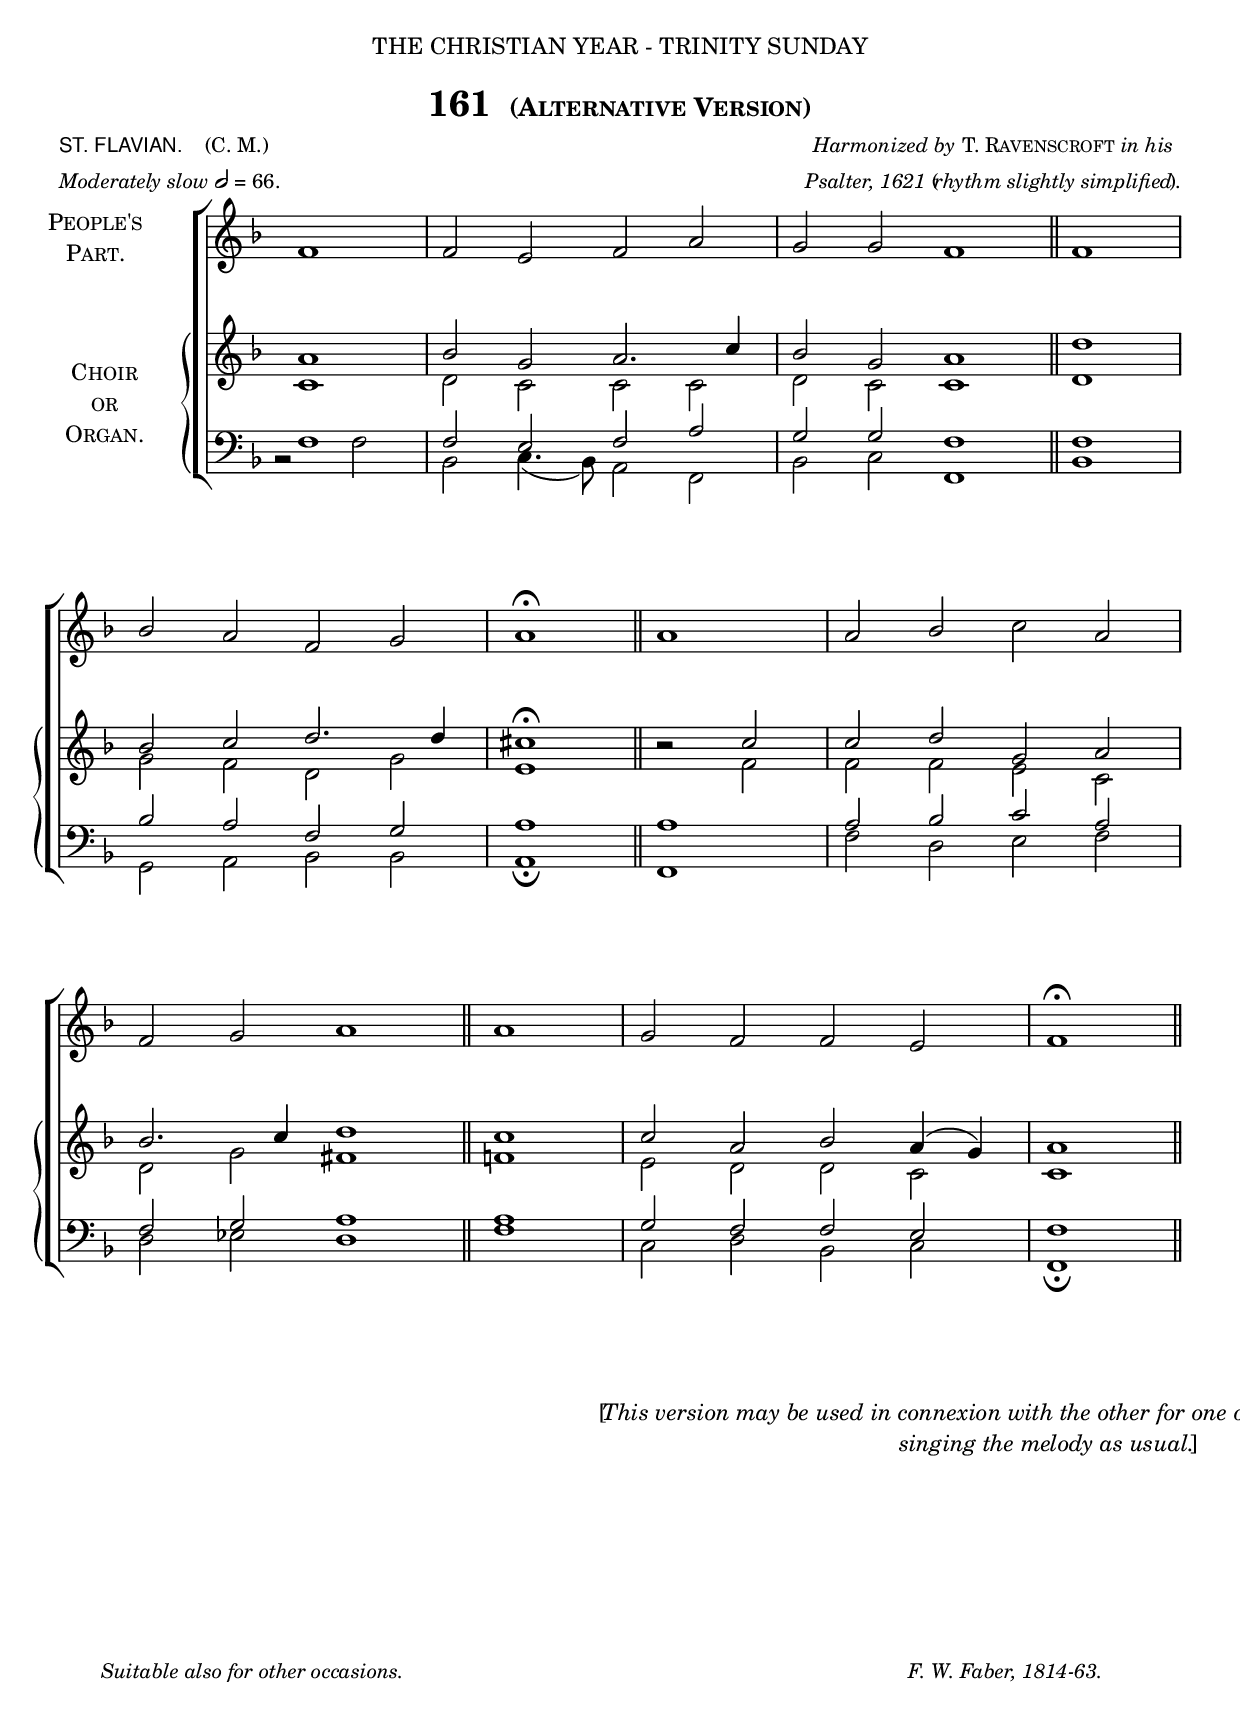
%%% 261.png
%%% Hymn 161 Alternative Version Have mercy on us, God most high.
%%% Version 2

\version "2.10"

%%%%%%%%%%%%%%%%%%%%%%%%%%% Macros

%%%pull a rest leftwards slightly leaving the rest of the notecolumn alone	      
restleft =  { \once \override Score.SeparationItem #'padding = #3
              \once \override Rest #'X-offset = #-2.2
            }

%%% macro to specify a partial measure in the middle of a piece.
%%% Manual does not recommend using \partial in the middle of a piece.
%%% In this case, the macro specifies that 2 1/2 notes in a 4/2 measure have past,
%%% hence we are halfway through the measure
halfmeasure =  \set Score.measurePosition = #(ly:make-moment 2 2)

%%% suppress printing of implied accidentals
noacci = \once \override Accidental #'transparent = ##t

%%%%%%%%%%%%%%%%%%%%%%%%%%% End of macro definitions	

\header {
  dedication = \markup { \center-align { "THE CHRISTIAN YEAR - TRINITY SUNDAY"
                         \hspace #0.1 }}	
  
  title = \markup { "161 " \large \smallCaps "(Alternative Version)" }
  
  %%% Note: the original image did not have a tune name or meter line. However since this is an alternative setting
  %%% of Hymn 161 proper and shares the same melody, the tune name and meter of Hymn 161 have been copied over to make
  %%% this piece complete in and of itself
  
  meter = \markup { \small { \column { \line { \sans "ST. FLAVIAN." \hspace #1 \roman " (C. M.)" } 
                            \line { { \italic "Moderately slow" \general-align #Y #DOWN \note #"2" #0.5 "= 66." } } }} }
 
  arranger =  \markup { \small {\center-align {
                            \line { \italic "Harmonized by" \smallCaps "T. Ravenscroft" \italic "in his" }
                            \line { \italic "Psalter, 1621" "(" \hspace #-1 \italic "rhythm slightly simplified" \hspace #-1 ")." }
                } } }
   
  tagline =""
}


global = {
  \time 4/2 	
  \key  f \major	
  \set Staff.midiInstrument = "church organ" 
}


people = \relative c' { 
  \partial 1 f1 | f2 e f a | g g f1 \bar "||" \halfmeasure f1 | \break
  \stemUp bes2 a f g | a1 ^\fermata \bar "||" a1 | a2 bes \stemNeutral c a | \break
  f2 g a1 \bar "||" \halfmeasure a1 | g2 f f e | f1 ^\fermata \bar "||"

}


soprano = \relative c' {
  a'1 | bes2 g a2. c4 | bes2 g a1 \bar "||" d1 | \break
  bes2 c d2. d4 | cis1 ^\fermata \bar "||" b2\rest \noacci c2 | c d g, a | \break
  bes2. c4 d1 \bar "||" c1 | c2 a bes a4( g) | a1 \bar "||"
}

alto = \relative c' { 
  c1 | d2 c c c | d c c1 \bar "||" d1 | \break
  g2 f d g | e1 \bar "||" s2 f2 | f f e c | \break
  d g fis1 \bar "||" f!1 | e2 d d c | c1 \bar "||"
}

tenor = \relative c { 
  f1 | f2 e f a | g g f1 \bar "||" f1 | \break
  bes2 a f g | a1 \bar "||" a1 | a2 bes c a | \break
  f2 g a1 \bar "||" a1 | g2 f f e | f1 \bar "||"
}

bass = \relative c { \clef bass 
  \restleft b2\rest f'2 | bes,2 c4.( bes8) a2 f | bes c f,1 \bar "||" bes1 | \break
  g2 a bes bes | a1 _\fermata \bar "||" f1 | f'2 d e f | \break
  d2 ees d1 \bar "||" f1 | c2 d bes c | f,1 _\fermata
}

#(ly:set-option 'point-and-click #f)

\paper {
  #(set-paper-size "a4")
%  annotate-spacing = ##t
  print-page-number = ##f
  ragged-last-bottom = ##t
  ragged-bottom = ##f
}

\book{

\score{
\new ChoirStaff	
<<   
    <<
        \context Staff = people { \set Staff.instrumentName = \markup { \hcenter-in #16 {\center-align { \smallCaps "People's"  \smallCaps "Part." } } }
	                   \global \people } 

	\new PianoStaff  
	                  <<  
	    \set PianoStaff.instrumentName = \markup { \hcenter-in #14 {\center-align { \smallCaps "Choir"  \smallCaps "or" \smallCaps "Organ."  } } } 
	     \context Staff =  upper  
	                     << 
			     \context Voice = "sopranos" {  
			           \voiceOne \global \soprano }
	                      \context Voice = "altos"   { 
	                           \voiceTwo \global \alto }
	                      >>
	     \context Staff = lower <<
	     \context Voice = "tenors" { 
	                           \voiceOne \global \tenor }
	     \context Voice = "basses" { 
	                           \voiceTwo \global \bass }
			            >> 
		              >>	      
    >>
>> 
\layout {       
	        indent = 2.5\cm
		\context { \Score \remove "Bar_number_engraver" }		        
		\context { \PianoStaff \remove "Span_bar_engraver" }
		\context { \Staff \remove "Time_signature_engraver" }
		\context { \Score \remove "Mark_engraver"  }
                \context { \Staff \consists "Mark_engraver"  }
		
		%%%Lilypond tended to put the staffs too close together. This next setting spreads it a little to match the image
		\context { \Staff \override VerticalAxisGroup #'minimum-Y-extent = #'(-6 . 6) }
	}
	
\midi {  \context { \Score  tempoWholesPerMinute = #(ly:make-moment 66 2) } }
	
}

\markup{ \hspace #52 \center-align { \line { "[" \hspace #-1 \italic "This version may be used in connexion with the other for one or more verses, the people"} 
                                    \line { \italic "singing the melody as usual." \hspace#-1 "]" } }}

%%% fake score block to occupy space and force a pagebreak.  Can't think of a better way of doing this.
\score{
	{s4 }
\header { breakbefore = ##f piece = ##f opus = ##f tagline = ##f }
\layout{	
	\context { \Staff
		\remove Time_signature_engraver
		\remove Key_engraver
		\remove Clef_engraver
		\remove Staff_symbol_engraver
}}}

				    				    
%%% Lyric attributions and titles

\markup { \small { \hspace #4 \italic "Suitable also for other occasions." \hspace #48 \italic "F. W. Faber, 1814-63." }}


%%% Lyrics

\markup { \hspace #32 %%add space as necc. to center the column
          \column { %% super column of everything
	              \column { %%verse 1 is a column of 2 lines  
	                  \line { \hspace #2.2 \column { \lower #2.4 \fontsize #8 "H" }   %%Drop Cap goes here
				  \hspace #-1.0    %% adjust this if other letters are too far from Drop Cap
				  \column  { \raise #0.0 "AVE mercy on us, God most high,"
			                                 "  Who lift our hearts to thee;" } }     
	                  \line {  \hspace #2.5  %%adjust hspace until this line left edge is flush with Drop Cap
				   \lower  #1.56  %%adjust this until the line spacing looks right
				   \column {   
					   "Have mercy on us, worms of earth,"
					   "    Most holy Trinity."
					   "           " %%% adds vertical spacing between verses
			  		}} 
			         } %%% finish verse 1
           		\line { "2  "
			   \column {	     
				   "Most ancient of all mysteries,"
				   "    Before thy throne we lie;"
				   "Have mercy now, most merciful,"
				   "    Most holy Trinity."
				   "           " %%% adds vertical spacing between verses
			}}  
           		\line { "3  "
			   \column {	     
				   "When heaven and earth were yet unmade,"
				   "    When time was yet unknown,"
				   "Thou in thy bliss and majesty"
				   "    Didst live and love alone."
				   "           " %%% adds vertical spacing between verses
			}}
			\line {"4  "
			   \column {	     
				   "Thou wert not born; there was no fount"
				   "    From which thy Being flowed;"
				   "There is no end which thou canst reach;"
				   "    But thou art simply God."
				   "           " %%% adds vertical spacing between verses
			}}
			\line {"5  "
			    \column {	     
				    "How wonderful creation is,"
				    "    The work which thou didst bless,"
				    "And O! what then must thou be like,"
				    "    Eternal loveliness!"
				    "           " %%% adds vertical spacing between verses
			}}
			\line { "6  "
			     \column {	     
				     "How beautiful the Angels are,"
				     "    The Saints how bright in bliss;"
				     "But with thy beauty, Lord, compared,"
				     "    How dull, how poor is this!"
				     "           " %%% adds vertical spacing between verses
			}}	     
			\line { "7  "
			     \column {	     
				     "O listen then, most pitiful,"
				     "    To thy poor creature's heart:"
				     "It blesses thee that thou art God,"
				     "    That thou art what thou art."
				     "           " %%% adds vertical spacing between verses
			}}	     
			\line { "8. "
			     \column {	     
				     "Most ancient of all mysteries,"
				     "    Still at thy throne we lie:"
				     "Have mercy now, most merciful,"
				     "    Most holy Trinity."
				     "           " %%% adds vertical spacing between verses
     			}}
	  } %%% end supercolumn
} %%% end markup	  

	
%%% Amen score block
\score{
  \new ChoirStaff
   <<
        \context Staff = upper \with { fontSize = #-3  \override StaffSymbol #'staff-space = #(magstep -2) }  
	                      << 
	\context Voice = "sopranos" { \relative c' { \clef treble \global \voiceOne f1 f1 \bar "||" }}
	\context Voice = "altos"    { \relative c' {  \clef treble \global \voiceTwo d1 c1 \bar "||" }}
	                      >>
			      
	\context Lyrics \lyricsto "altos" { \override LyricText #'font-size = #-1 A -- men. }
	
	\context Staff = lower \with { fontSize = #-3  \override StaffSymbol #'staff-space = #(magstep -2) }  
	                       <<
	\context Voice = "tenors" { \relative c { \clef bass \global \voiceThree bes'1 a1 \bar "||" }}
	\context Voice = "basses" { \relative c { \clef bass \global \voiceFour  bes1 f1 \bar "||" }}
			        >> 
  >>			      
\header { breakbefore = ##f piece = " " opus = " " }
\layout { 
	\context { \Score timing = ##f }
	ragged-right = ##t
	indent = 15\cm
	\context { \Staff \remove Time_signature_engraver }

       }

\midi { \context { \Score tempoWholesPerMinute = #(ly:make-moment 66 2) }}  %%Amen midi       
       
}  


} %%book bracket
